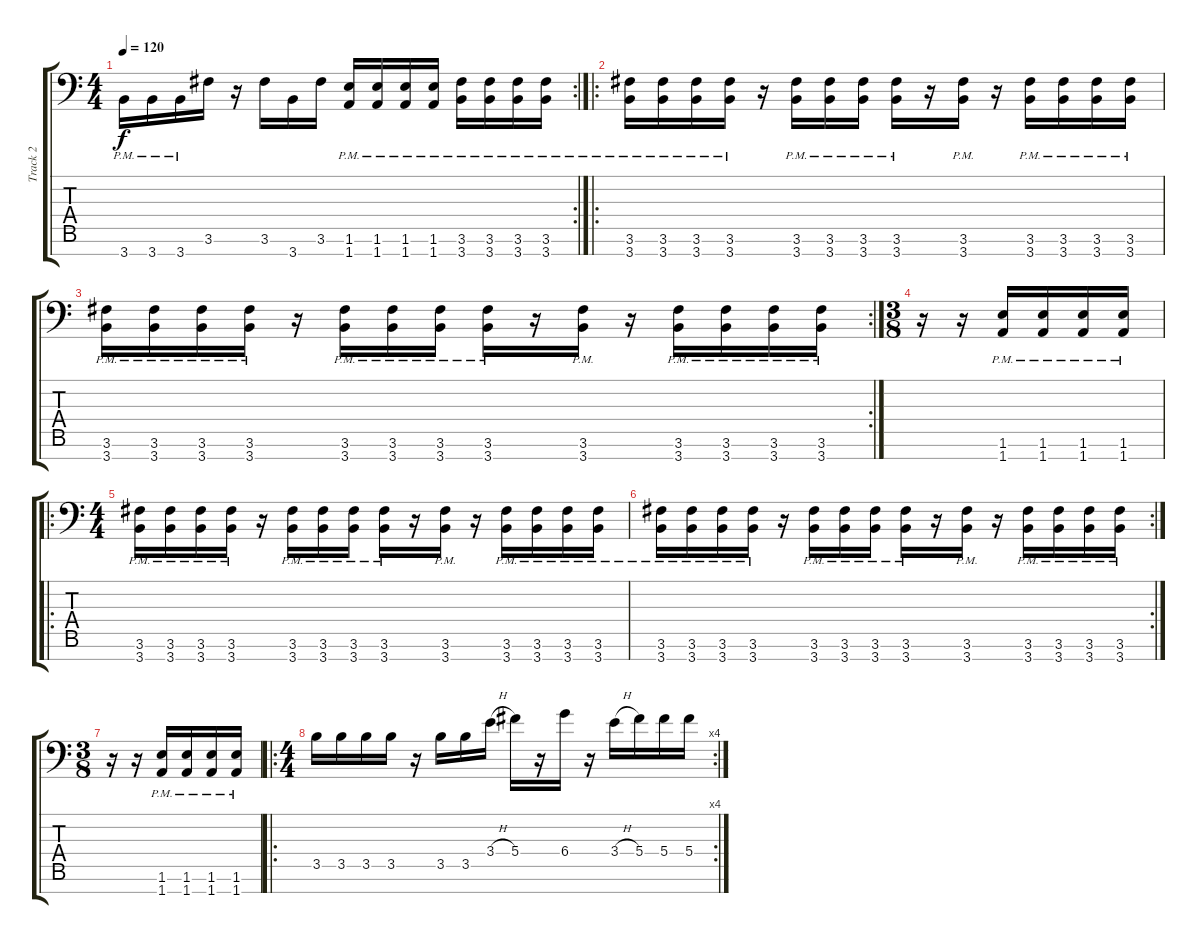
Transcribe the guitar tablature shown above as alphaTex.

\track ("Track 2" "Track 2") {instrument distortionguitar}
\staff {score tabs}
\tuning (Eb4 Bb3 Gb3 Db3 Ab2 Eb2 Ab1) {hide}
\rc 2
\ts (4 4)
\tempo 120
\clef f4
\ks c
3.7{pm}.16{dy f} 3.7{pm}.16 3.7{pm}.16 3.6.16 r.16 3.6.16 3.7.16 3.6.16 (1.6{pm} 1.7{pm}).16 (1.6{pm} 1.7{pm}).16 (1.6{pm} 1.7{pm}).16 (1.6{pm} 1.7{pm}).16 (3.6{pm} 3.7{pm}).16 (3.6{pm} 3.7{pm}).16 (3.6{pm} 3.7{pm}).16 (3.6{pm} 3.7{pm}).16 |
\ro
(3.6{pm} 3.7{pm}).16 (3.6{pm} 3.7{pm}).16 (3.6{pm} 3.7{pm}).16 (3.6{pm} 3.7{pm}).16 r.16 (3.6{pm} 3.7{pm}).16 (3.6{pm} 3.7{pm}).16 (3.6{pm} 3.7{pm}).16 (3.6{pm} 3.7{pm}).16 r.16 (3.6{pm} 3.7{pm}).16 r.16 (3.6{pm} 3.7{pm}).16 (3.6{pm} 3.7{pm}).16 (3.6{pm} 3.7{pm}).16 (3.6{pm} 3.7{pm}).16 |
\rc 2
(3.6{pm} 3.7{pm}).16 (3.6{pm} 3.7{pm}).16 (3.6{pm} 3.7{pm}).16 (3.6{pm} 3.7{pm}).16 r.16 (3.6{pm} 3.7{pm}).16 (3.6{pm} 3.7{pm}).16 (3.6{pm} 3.7{pm}).16 (3.6{pm} 3.7{pm}).16 r.16 (3.6{pm} 3.7{pm}).16 r.16 (3.6{pm} 3.7{pm}).16 (3.6{pm} 3.7{pm}).16 (3.6{pm} 3.7{pm}).16 (3.6{pm} 3.7{pm}).16 |
\ts (3 8)
r.16 r.16 (1.6{pm} 1.7{pm}).16 (1.6{pm} 1.7{pm}).16 (1.6{pm} 1.7{pm}).16 (1.6{pm} 1.7{pm}).16 |
\ro
\ts (4 4)
(3.6{pm} 3.7{pm}).16 (3.6{pm} 3.7{pm}).16 (3.6{pm} 3.7{pm}).16 (3.6{pm} 3.7{pm}).16 r.16 (3.6{pm} 3.7{pm}).16 (3.6{pm} 3.7{pm}).16 (3.6{pm} 3.7{pm}).16 (3.6{pm} 3.7{pm}).16 r.16 (3.6{pm} 3.7{pm}).16 r.16 (3.6{pm} 3.7{pm}).16 (3.6{pm} 3.7{pm}).16 (3.6{pm} 3.7{pm}).16 (3.6{pm} 3.7{pm}).16 |
\rc 2
(3.6{pm} 3.7{pm}).16 (3.6{pm} 3.7{pm}).16 (3.6{pm} 3.7{pm}).16 (3.6{pm} 3.7{pm}).16 r.16 (3.6{pm} 3.7{pm}).16 (3.6{pm} 3.7{pm}).16 (3.6{pm} 3.7{pm}).16 (3.6{pm} 3.7{pm}).16 r.16 (3.6{pm} 3.7{pm}).16 r.16 (3.6{pm} 3.7{pm}).16 (3.6{pm} 3.7{pm}).16 (3.6{pm} 3.7{pm}).16 (3.6{pm} 3.7{pm}).16 |
\ts (3 8)
r.16 r.16 (1.6{pm} 1.7{pm}).16 (1.6{pm} 1.7{pm}).16 (1.6{pm} 1.7{pm}).16 (1.6{pm} 1.7{pm}).16 |
\ro
\rc 4
\ts (4 4)
3.5.16 3.5.16 3.5.16 3.5.16 r.16 3.5.16 3.5.16 3.4{h}.16 5.4.16 r.16 6.4.16 r.16 3.4{h}.16 5.4.16 5.4.16 5.4.16
